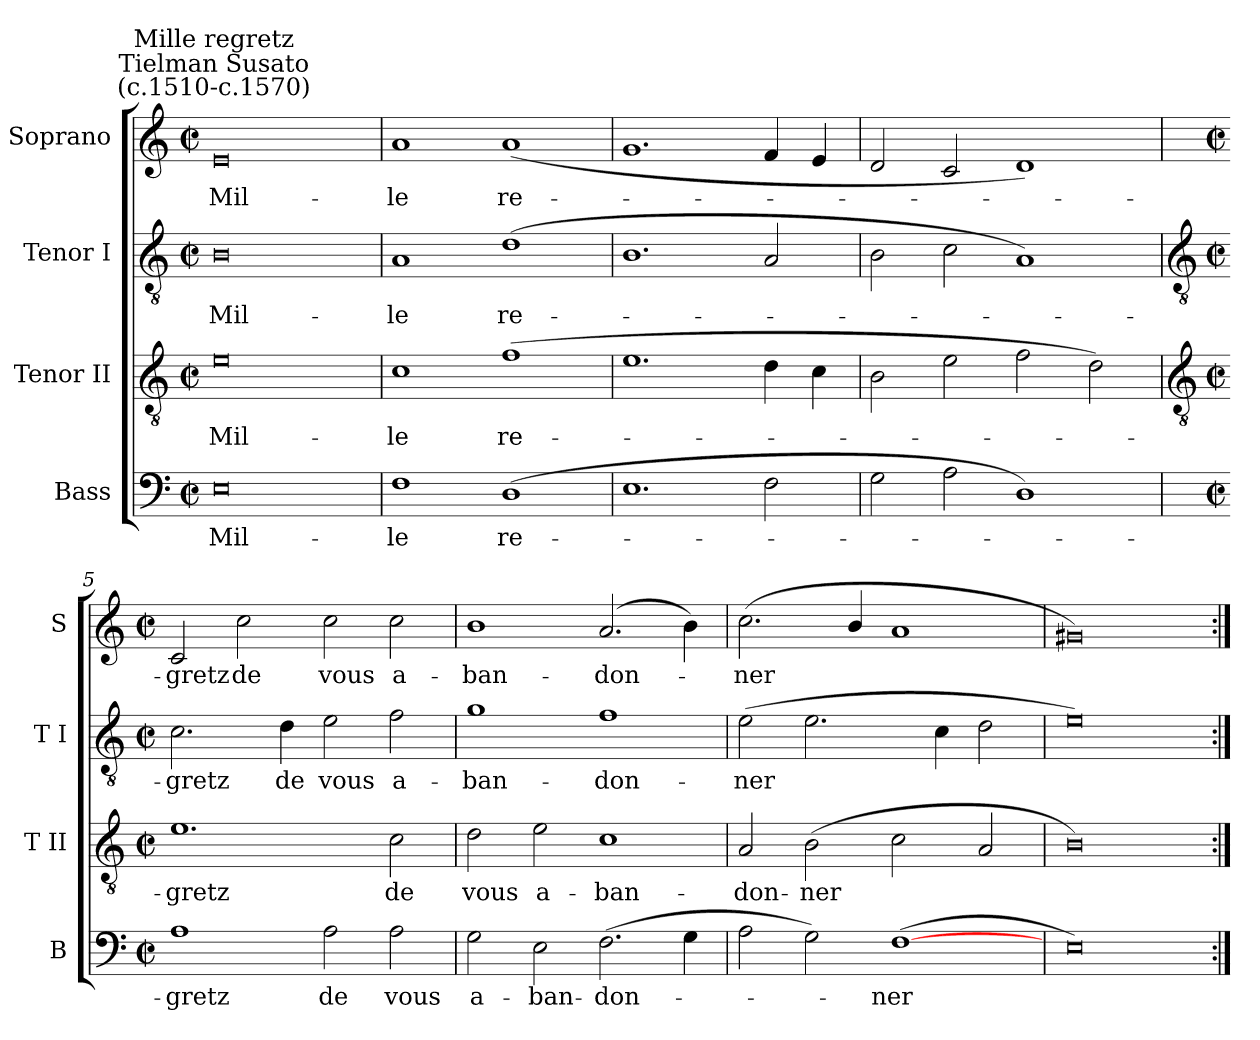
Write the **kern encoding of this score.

**kern	**text	**kern	**text	**kern	**text	**kern	**text
*part4	*part4	*part3	*part3	*part2	*part2	*part1	*part1
*staff4	*staff4	*staff3	*staff3	*staff2	*staff2	*staff1	*staff1
*I"Bass	*	*I"Tenor II	*	*I"Tenor I	*	*I"Soprano	*
*I'B	*	*I'T II	*	*I'T I	*	*I'S	*
*clefF4	*	*clefGv2	*	*clefGv2	*	*clefG2	*
*k[]	*	*k[]	*	*k[]	*	*k[]	*
*C:	*	*C:	*	*C:	*	*C:	*
*M4/2	*	*M4/2	*	*M4/2	*	*M4/2	*
*met(c|)	*	*met(c|)	*	*met(c|)	*	*met(c|)	*
=1	=1	=1	=1	=1	=1	=1	=1
!	!	!	!	!	!	!LO:TX:a:cj:t=Tielman Susato\n(c.1510-c.1570)	!
!	!	!	!	!	!	!LO:TX:a:cj:t=Mille regretz	!
!	!LO:LY:b	!	!LO:LY:b	!	!LO:LY:b	!	!LO:LY:b
0E	Mil-	0e	Mil-	0B	Mil-	0e	Mil-
=2	=2	=2	=2	=2	=2	=2	=2
!	!LO:LY:b	!	!LO:LY:b	!	!LO:LY:b	!	!LO:LY:b
1F	-le	1c	-le	1A	-le	1a	-le
!	!LO:LY:b	!	!LO:LY:b	!	!LO:LY:b	!	!LO:LY:b
(>1D	re-	(>1f	re-	(>1d	re-	(<1a	re-
=3	=3	=3	=3	=3	=3	=3	=3
1.E	.	1.e	.	1.B	.	1.g	.
2F	.	4d	.	2A	.	4f	.
.	.	4c	.	.	.	4e	.
=4	=4	=4	=4	=4	=4	=4	=4
2G	.	2B	.	2B	.	2d	.
2A	.	2e	.	2c	.	2c	.
1D)	.	2f	.	1A)	.	1d)	.
.	.	2d)	.	.	.	.	.
!!LO:LB:g=z
=5	=5	=5	=5	=5	=5	=5	=5
*	*	*clefGv2	*	*clefGv2	*	*	*
*M4/2	*	*M4/2	*	*M4/2	*	*M4/2	*
*met(c|)	*	*met(c|)	*	*met(c|)	*	*met(c|)	*
!	!LO:LY:b	!	!LO:LY:b	!	!LO:LY:b	!	!LO:LY:b
1A	gretz	1.e	gretz	2.c	gretz	2c	gretz
!	!	!	!	!	!	!	!LO:LY:b
.	.	.	.	.	.	2cc	de
!	!	!	!	!	!LO:LY:b	!	!
.	.	.	.	4d	de	.	.
!	!LO:LY:b	!	!	!	!LO:LY:b	!	!LO:LY:b
2A	de	.	.	2e	vous	2cc	vous
!	!LO:LY:b	!	!LO:LY:b	!	!LO:LY:b	!	!LO:LY:b
2A	vous	2c	de	2f	a-	2cc	a-
=6	=6	=6	=6	=6	=6	=6	=6
!	!LO:LY:b	!	!LO:LY:b	!	!LO:LY:b	!	!LO:LY:b
2G	a-	2d	vous	1g	-ban-	1b	-ban-
!	!LO:LY:b	!	!LO:LY:b	!	!	!	!
2E	-ban-	2e	a-	.	.	.	.
!	!LO:LY:b	!	!LO:LY:b	!	!LO:LY:b	!	!LO:LY:b
(>2.F	-don-	1c	-ban-	1f	-don-	(<2.a	-don-
4G	.	.	.	.	.	4b)	.
=7	=7	=7	=7	=7	=7	=7	=7
!	!	!	!LO:LY:b	!	!LO:LY:b	!	!LO:LY:b
2A	.	2A	-don-	(>2e	-ner	(<2.cc	ner
!	!	!	!LO:LY:b	!	!	!	!
2G)	.	(>2B	-ner	2.e	.	.	.
.	.	.	.	.	.	4b/	.
!	!LO:LY:b	!	!	!	!	!	!
(>[1F	ner	2c	.	.	.	1a	.
.	.	.	.	4c	.	.	.
.	.	2A	.	2d	.	.	.
=8	=8	=8	=8	=8	=8	=8	=8
0E)	.	0B)	.	0e)	.	0g#X)	.
=:|!	=:|!	=:|!	=:|!	=:|!	=:|!	=:|!	=:|!
*-	*-	*-	*-	*-	*-	*-	*-
